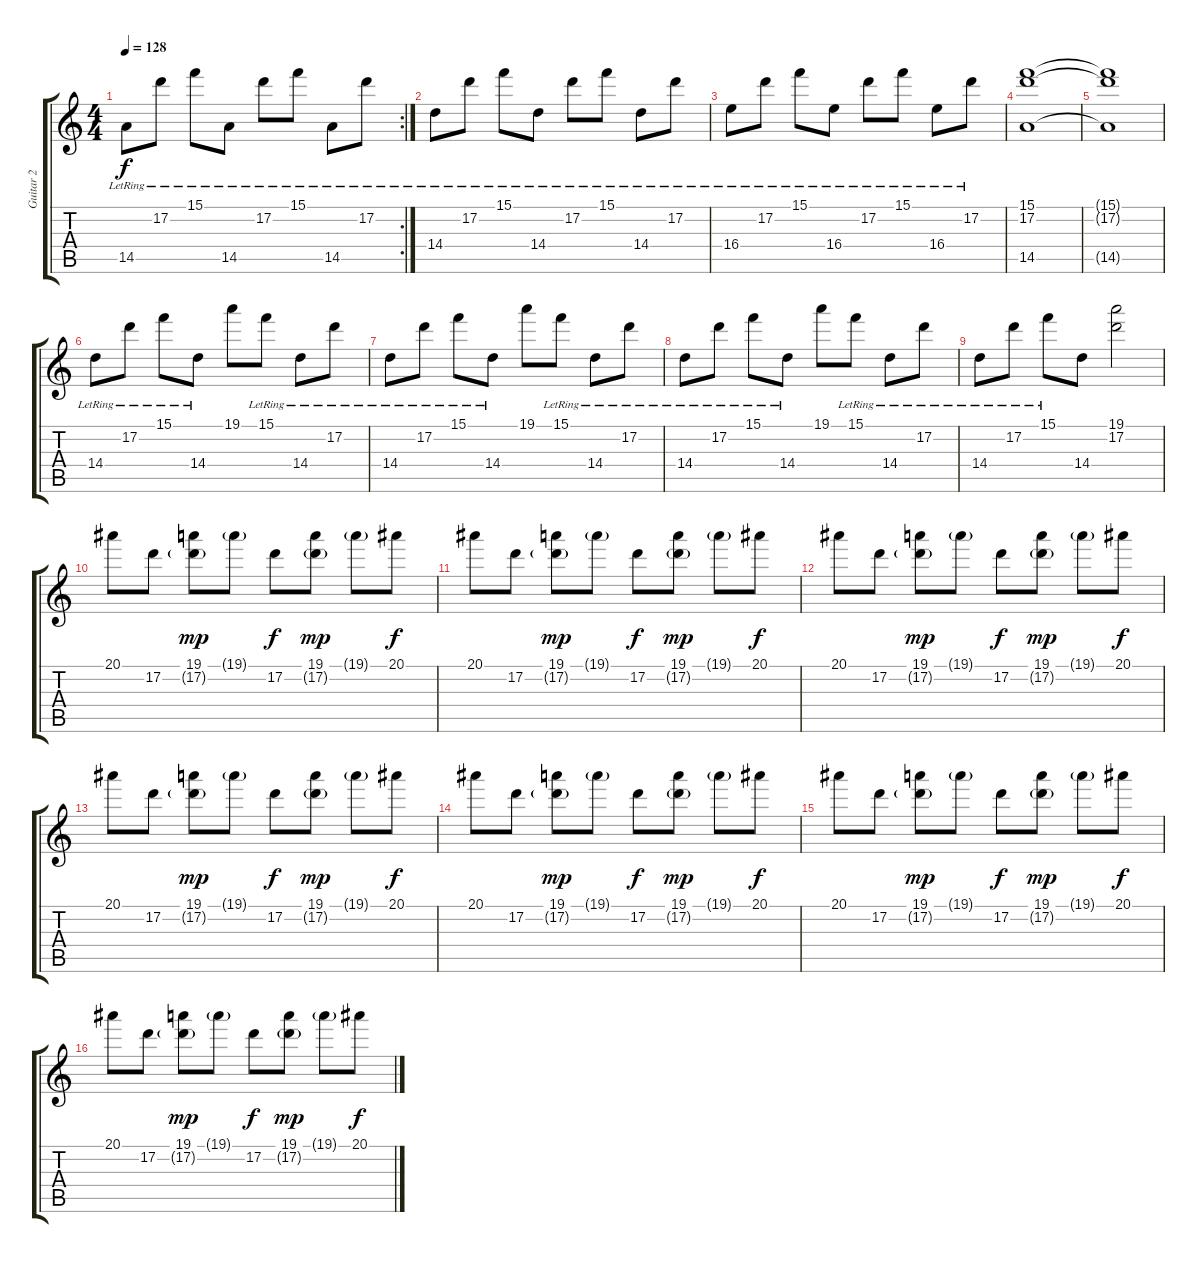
\track ("Guitar 2" "Guitar 2") {instrument electricguitarjazz}
\staff {score tabs}
\tuning (D4 A3 F3 C3 G2 D2) {hide}
\rc 2
\ts (4 4)
\tempo 128
\clef g2
\ks c
14.5{lr}.8{dy f} 17.2{lr}.8 15.1{lr}.8 14.5{lr}.8 17.2{lr}.8 15.1{lr}.8 14.5{lr}.8 17.2{lr}.8 |
14.4{lr}.8 17.2{lr}.8 15.1{lr}.8 14.4{lr}.8 17.2{lr}.8 15.1{lr}.8 14.4{lr}.8 17.2{lr}.8 |
16.4{lr}.8 17.2{lr}.8 15.1{lr}.8 16.4{lr}.8 17.2{lr}.8 15.1{lr}.8 16.4{lr}.8 17.2{lr}.8 |
(15.1 17.2 14.5).1 |
(15.1{t} 17.2{t} 14.5{t}).1 |
14.4{lr}.8 17.2{lr}.8 15.1{lr}.8 14.4{lr}.8 19.1.8 15.1{lr}.8 14.4{lr}.8 17.2{lr}.8 |
14.4{lr}.8 17.2{lr}.8 15.1{lr}.8 14.4{lr}.8 19.1.8 15.1{lr}.8 14.4{lr}.8 17.2{lr}.8 |
14.4{lr}.8 17.2{lr}.8 15.1{lr}.8 14.4{lr}.8 19.1.8 15.1{lr}.8 14.4{lr}.8 17.2{lr}.8 |
14.4{lr}.8 17.2{lr}.8 15.1{lr}.8 14.4.8 (19.1 17.2).2 |
20.1.8 17.2.8 (19.1 17.2{g}).8{dy mp} 19.1{g}.8 17.2.8{dy f} (19.1 17.2{g}).8{dy mp} 19.1{g}.8 20.1.8{dy f} |
20.1.8 17.2.8 (19.1 17.2{g}).8{dy mp} 19.1{g}.8 17.2.8{dy f} (19.1 17.2{g}).8{dy mp} 19.1{g}.8 20.1.8{dy f} |
20.1.8 17.2.8 (19.1 17.2{g}).8{dy mp} 19.1{g}.8 17.2.8{dy f} (19.1 17.2{g}).8{dy mp} 19.1{g}.8 20.1.8{dy f} |
20.1.8 17.2.8 (19.1 17.2{g}).8{dy mp} 19.1{g}.8 17.2.8{dy f} (19.1 17.2{g}).8{dy mp} 19.1{g}.8 20.1.8{dy f} |
20.1.8 17.2.8 (19.1 17.2{g}).8{dy mp} 19.1{g}.8 17.2.8{dy f} (19.1 17.2{g}).8{dy mp} 19.1{g}.8 20.1.8{dy f} |
20.1.8 17.2.8 (19.1 17.2{g}).8{dy mp} 19.1{g}.8 17.2.8{dy f} (19.1 17.2{g}).8{dy mp} 19.1{g}.8 20.1.8{dy f} |
20.1.8 17.2.8 (19.1 17.2{g}).8{dy mp} 19.1{g}.8 17.2.8{dy f} (19.1 17.2{g}).8{dy mp} 19.1{g}.8 20.1.8{dy f}
